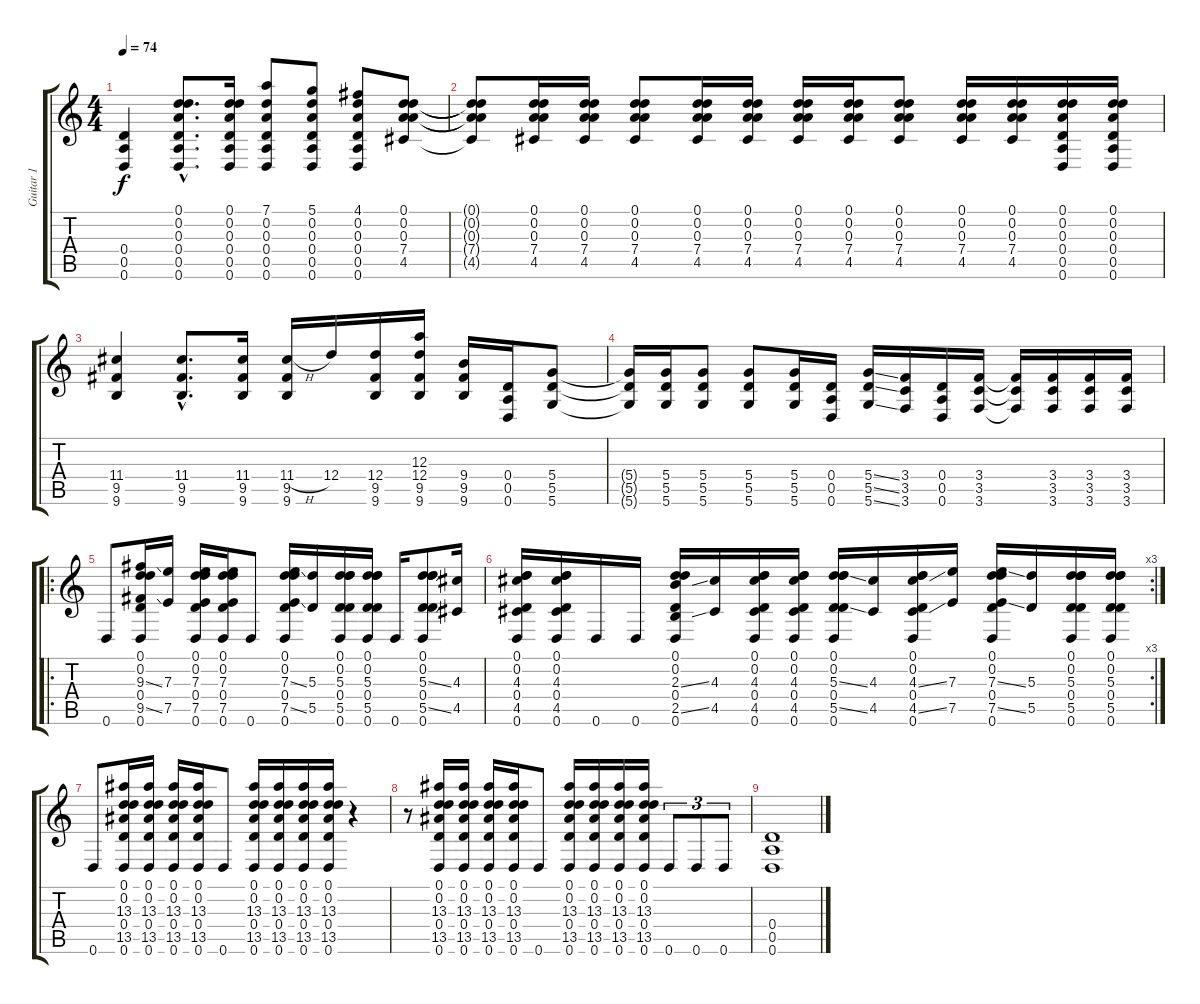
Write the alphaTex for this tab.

\track ("Guitar 1" "Guitar 1") {instrument distortionguitar}
\staff {score tabs}
\tuning (D4 D4 A3 D3 A2 D2) {hide}
\ts (4 4)
\tempo 74
\clef g2
\ks c
(0.4 0.5 0.6).4{dy f} (0.1{hac} 0.2{hac} 0.3{hac} 0.4{hac} 0.5{hac} 0.6{hac}).8{d} (0.1 0.2 0.3 0.4 0.5 0.6).16 (7.1 0.2 0.3 0.4 0.5 0.6).8 (5.1 0.2 0.3 0.4 0.5 0.6).8 (4.1 0.2 0.3 0.4 0.5 0.6).8 (0.1 0.2 0.3 7.4 4.5).8 |
(0.1{t} 0.2{t} 0.3{t} 7.4{t} 4.5{t}).8 (0.1 0.2 0.3 7.4 4.5).16 (0.1 0.2 0.3 7.4 4.5).16 (0.1 0.2 0.3 7.4 4.5).8 (0.1 0.2 0.3 7.4 4.5).16 (0.1 0.2 0.3 7.4 4.5).16 (0.1 0.2 0.3 7.4 4.5).16 (0.1 0.2 0.3 7.4 4.5).16 (0.1 0.2 0.3 7.4 4.5).8 (0.1 0.2 0.3 7.4 4.5).16 (0.1 0.2 0.3 7.4 4.5).16 (0.1 0.2 0.3 0.4 0.5 0.6).16 (0.1 0.2 0.3 0.4 0.5 0.6).16 |
(11.4 9.5 9.6).4 (11.4{hac} 9.5{hac} 9.6{hac}).8{d} (11.4 9.5 9.6).16 (11.4{h} 9.5 9.6).16 12.4.16 (12.4 9.5 9.6).16 (12.3 12.4 9.5 9.6).16 (9.4 9.5 9.6).16 (0.4 0.5 0.6).16 (5.4 5.5 5.6).8 |
(5.4{t} 5.5{t} 5.6{t}).16 (5.4 5.5 5.6).16 (5.4 5.5 5.6).8 (5.4 5.5 5.6).8 (5.4 5.5 5.6).16 (0.4 0.5 0.6).16 (5.4{ss} 5.5{ss} 5.6{ss}).16 (3.4 3.5 3.6).16 (0.4 0.5 0.6).16 (3.4 3.5 3.6).16 (3.4{t} 3.5{t} 3.6{t}).16 (3.4 3.5 3.6).16 (3.4 3.5 3.6).16 (3.4 3.5 3.6).16 |
\ro
0.6.8 (0.1 0.2 9.3{ss} 0.4 9.5{ss} 0.6).16 (7.3 7.5).16 (0.1 0.2 7.3 0.4 7.5 0.6).16 (0.1 0.2 7.3 0.4 7.5 0.6).16 0.6.8 (0.1 0.2 7.3{ss} 0.4 7.5{ss} 0.6).16 (5.3 5.5).16 (0.1 0.2 5.3 0.4 5.5 0.6).16 (0.1 0.2 5.3 0.4 5.5 0.6).16 0.6.16 (0.1 0.2 5.3{ss} 0.4 5.5{ss} 0.6).8 (4.3 4.5).16 |
\rc 3
(0.1 0.2 4.3 0.4 4.5 0.6).16 (0.1 0.2 4.3 0.4 4.5 0.6).16 0.6.16 0.6.16 (0.1 0.2 2.3{ss} 0.4 2.5{ss} 0.6).16 (4.3 4.5).16 (0.1 0.2 4.3 0.4 4.5 0.6).16 (0.1 0.2 4.3 0.4 4.5 0.6).16 (0.1 0.2 5.3{ss} 0.4 5.5{ss} 0.6).16 (4.3 4.5).16 (0.1 0.2 4.3{ss} 0.4 4.5{ss} 0.6).16 (7.3 7.5).16 (0.1 0.2 7.3{ss} 0.4 7.5{ss} 0.6).16 (5.3 5.5).16 (0.1 0.2 5.3 0.4 5.5 0.6).16 (0.1 0.2 5.3 0.4 5.5 0.6).16 |
0.6.8 (0.1 0.2 13.3 0.4 13.5 0.6).16 (0.1 0.2 13.3 0.4 13.5 0.6).16 (0.1 0.2 13.3 0.4 13.5 0.6).16 (0.1 0.2 13.3 0.4 13.5 0.6).16 0.6.8 (0.1 0.2 13.3 0.4 13.5 0.6).16 (0.1 0.2 13.3 0.4 13.5 0.6).16 (0.1 0.2 13.3 0.4 13.5 0.6).16 (0.1 0.2 13.3 0.4 13.5 0.6).16 r.4 |
r.8 (0.1 0.2 13.3 0.4 13.5 0.6).16 (0.1 0.2 13.3 0.4 13.5 0.6).16 (0.1 0.2 13.3 0.4 13.5 0.6).16 (0.1 0.2 13.3 0.4 13.5 0.6).16 0.6.8 (0.1 0.2 13.3 0.4 13.5 0.6).16 (0.1 0.2 13.3 0.4 13.5 0.6).16 (0.1 0.2 13.3 0.4 13.5 0.6).16 (0.1 0.2 13.3 0.4 13.5 0.6).16 0.6.8{tu (3 2)} 0.6.8{tu (3 2)} 0.6.8{tu (3 2)} |
(0.4 0.5 0.6).1
